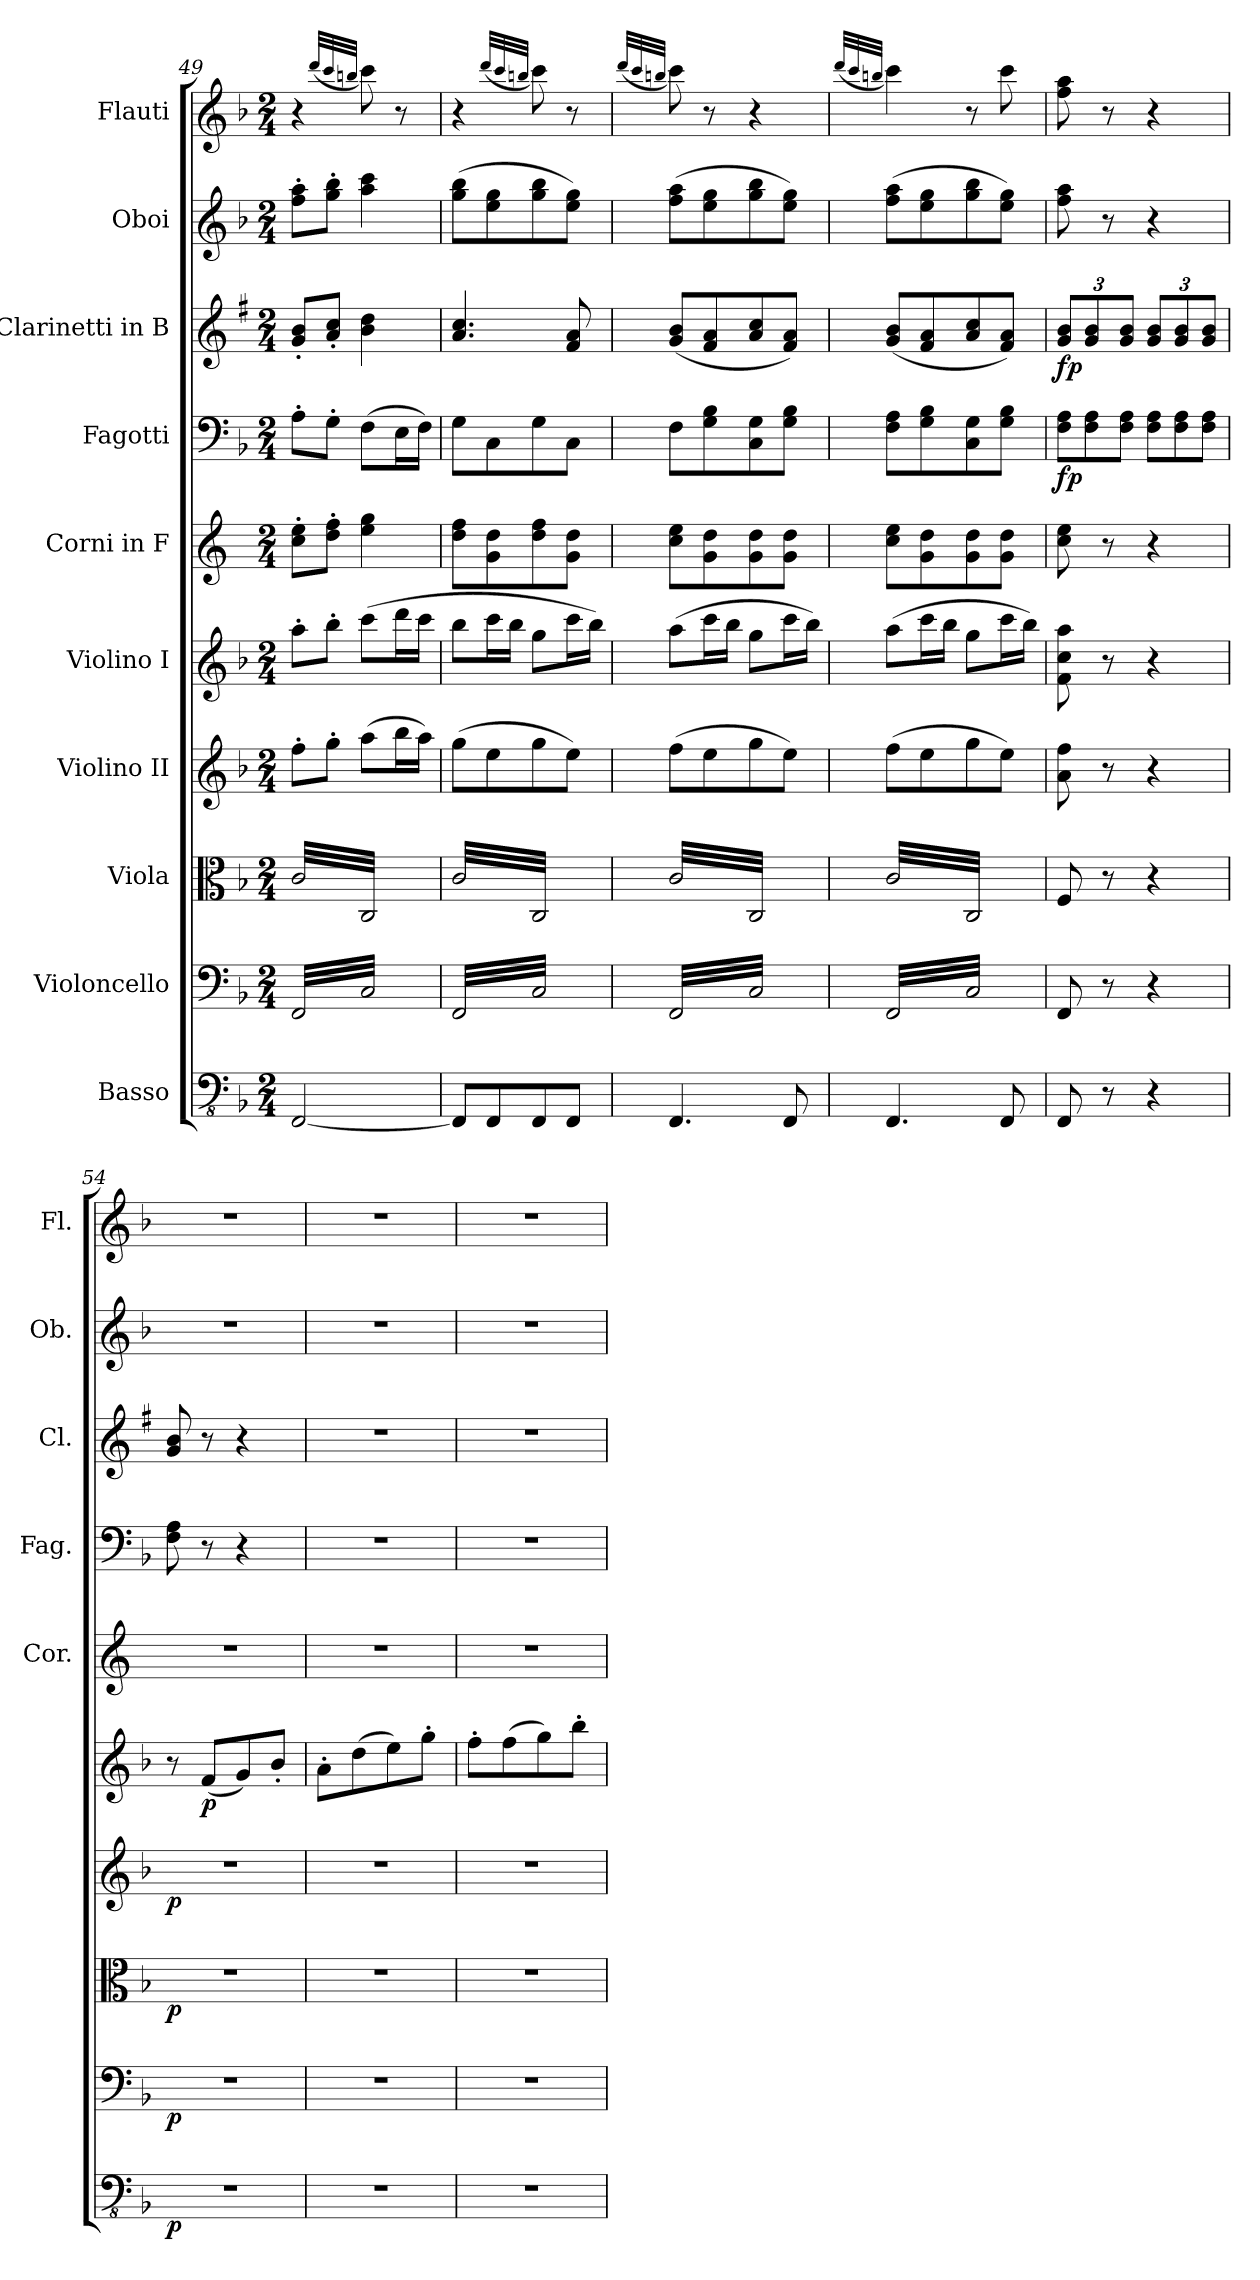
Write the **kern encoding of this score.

**kern	**dynam	**kern	**dynam	**kern	**dynam	**kern	**dynam	**kern	**dynam	**kern	**kern	**dynam	**kern	**dynam	**kern	**kern
*part10	*part10	*part9	*part9	*part8	*part8	*part7	*part7	*part6	*part6	*part5	*part4	*part4	*part3	*part3	*part2	*part1
*staff10	*staff10	*staff9	*staff9	*staff8	*staff8	*staff7	*staff7	*staff6	*staff6	*staff5	*staff4	*staff4	*staff3	*staff3	*staff2	*staff1
*I"Basso	*	*I"Violoncello	*	*I"Viola	*	*I"Violino II	*	*I"Violino I	*	*I"Corni in F	*I"Fagotti	*	*I"Clarinetti in B	*	*I"Oboi	*I"Flauti
*	*	*	*	*	*	*	*	*	*	*I'Cor.	*I'Fag.	*	*I'Cl.	*	*I'Ob.	*I'Fl.
*clefFv4	*	*clefF4	*	*clefC3	*	*clefG2	*	*clefG2	*	*clefG2	*clefF4	*	*clefG2	*	*clefG2	*clefG2
*	*	*	*	*	*	*	*	*	*	*ITrd4c7	*	*	*ITrd1c2	*	*	*
*k[b-]	*	*k[b-]	*	*k[b-]	*	*k[b-]	*	*k[b-]	*	*k[b-]	*k[b-]	*	*k[b-]	*	*k[b-]	*k[b-]
*M2/4	*	*M2/4	*	*M2/4	*	*M2/4	*	*M2/4	*	*M2/4	*M2/4	*	*M2/4	*	*M2/4	*M2/4
=49	=49	=49	=49	=49	=49	=49	=49	=49	=49	=49	=49	=49	=49	=49	=49	=49
*	*	*tremolo	*	*	*	*	*	*	*	*	*	*	*	*	*	*
*	*	*	*	*tremolo	*	*	*	*	*	*	*	*	*	*	*	*
[2FFF/	.	32FF/LLL	.	32c/LLL	.	8ff'\L	.	8aa'\L	.	8f\' 8a\'L	8A'\L	.	8f/' 8a/'L	.	8ff\' 8aa\'L	4r
.	.	32C/	.	32C/	.	.	.	.	.	.	.	.	.	.	.	.
.	.	32FF/	.	32c/	.	.	.	.	.	.	.	.	.	.	.	.
.	.	32C/	.	32C/	.	.	.	.	.	.	.	.	.	.	.	.
.	.	32FF/	.	32c/	.	8gg'\J	.	8bb-'\J	.	8g\' 8b-\'J	8G'\J	.	8g/' 8b-/'J	.	8gg\' 8bb-\'J	.
.	.	32C/	.	32C/	.	.	.	.	.	.	.	.	.	.	.	.
.	.	32FF/	.	32c/	.	.	.	.	.	.	.	.	.	.	.	.
.	.	32C/	.	32C/	.	.	.	.	.	.	.	.	.	.	.	.
.	.	.	.	.	.	.	.	.	.	.	.	.	.	.	.	(32qddd/LLL
.	.	.	.	.	.	.	.	.	.	.	.	.	.	.	.	32qccc/
.	.	.	.	.	.	.	.	.	.	.	.	.	.	.	.	32qbbn/JJJ
.	.	32FF/	.	32c/	.	(8aa\L	.	(8ccc\L	.	4a\ 4cc\	(8F\L	.	4a\ 4cc\	.	4aa\ 4ccc\	8ccc\)
.	.	32C/	.	32C/	.	.	.	.	.	.	.	.	.	.	.	.
.	.	32FF/	.	32c/	.	.	.	.	.	.	.	.	.	.	.	.
.	.	32C/	.	32C/	.	.	.	.	.	.	.	.	.	.	.	.
.	.	32FF/	.	32c/	.	16bb-\L	.	16ddd\L	.	.	16E\L	.	.	.	.	8r
.	.	32C/	.	32C/	.	.	.	.	.	.	.	.	.	.	.	.
.	.	32FF/	.	32c/	.	16aa\JJ)	.	16ccc\JJ	.	.	16F\JJ)	.	.	.	.	.
.	.	32C/JJJ	.	32C/JJJ	.	.	.	.	.	.	.	.	.	.	.	.
=50	=50	=50	=50	=50	=50	=50	=50	=50	=50	=50	=50	=50	=50	=50	=50	=50
8FFF/L]	.	32FF/LLL	.	32c/LLL	.	(8gg\L	.	8bb-\L	.	8g\ 8b-\L	8G\L	.	4.g/ 4.b-/	.	(8gg\ 8bb-\L	4r
.	.	32C/	.	32C/	.	.	.	.	.	.	.	.	.	.	.	.
.	.	32FF/	.	32c/	.	.	.	.	.	.	.	.	.	.	.	.
.	.	32C/	.	32C/	.	.	.	.	.	.	.	.	.	.	.	.
8FFF/	.	32FF/	.	32c/	.	8ee\	.	16ccc\L	.	8c\ 8g\	8C\	.	.	.	8ee\ 8gg\	.
.	.	32C/	.	32C/	.	.	.	.	.	.	.	.	.	.	.	.
.	.	32FF/	.	32c/	.	.	.	16bb-\JJ	.	.	.	.	.	.	.	.
.	.	32C/	.	32C/	.	.	.	.	.	.	.	.	.	.	.	.
.	.	.	.	.	.	.	.	.	.	.	.	.	.	.	.	(32qddd/LLL
.	.	.	.	.	.	.	.	.	.	.	.	.	.	.	.	32qccc/
.	.	.	.	.	.	.	.	.	.	.	.	.	.	.	.	32qbbn/JJJ
8FFF/	.	32FF/	.	32c/	.	8gg\	.	8gg\L	.	8g\ 8b-\	8G\	.	.	.	8gg\ 8bb-\	8ccc\)
.	.	32C/	.	32C/	.	.	.	.	.	.	.	.	.	.	.	.
.	.	32FF/	.	32c/	.	.	.	.	.	.	.	.	.	.	.	.
.	.	32C/	.	32C/	.	.	.	.	.	.	.	.	.	.	.	.
8FFF/J	.	32FF/	.	32c/	.	8ee\J)	.	16ccc\L	.	8c\ 8g\J	8C\J	.	8e/ 8g/	.	8ee\ 8gg\J)	8r
.	.	32C/	.	32C/	.	.	.	.	.	.	.	.	.	.	.	.
.	.	32FF/	.	32c/	.	.	.	16bb-\JJ)	.	.	.	.	.	.	.	.
.	.	32C/JJJ	.	32C/JJJ	.	.	.	.	.	.	.	.	.	.	.	.
=51	=51	=51	=51	=51	=51	=51	=51	=51	=51	=51	=51	=51	=51	=51	=51	=51
.	.	.	.	.	.	.	.	.	.	.	.	.	.	.	.	(32qddd/LLL
.	.	.	.	.	.	.	.	.	.	.	.	.	.	.	.	32qccc/
.	.	.	.	.	.	.	.	.	.	.	.	.	.	.	.	32qbbn/JJJ
4.FFF/	.	32FF/LLL	.	32c/LLL	.	(8ff\L	.	(8aa\L	.	8f\ 8a\L	8F\L	.	(8f/ 8a/L	.	(8ff\ 8aa\L	8ccc\)
.	.	32C/	.	32C/	.	.	.	.	.	.	.	.	.	.	.	.
.	.	32FF/	.	32c/	.	.	.	.	.	.	.	.	.	.	.	.
.	.	32C/	.	32C/	.	.	.	.	.	.	.	.	.	.	.	.
.	.	32FF/	.	32c/	.	8ee\	.	16ccc\L	.	8c\ 8g\	8G\ 8B-\	.	8e/ 8g/	.	8ee\ 8gg\	8r
.	.	32C/	.	32C/	.	.	.	.	.	.	.	.	.	.	.	.
.	.	32FF/	.	32c/	.	.	.	16bb-\JJ	.	.	.	.	.	.	.	.
.	.	32C/	.	32C/	.	.	.	.	.	.	.	.	.	.	.	.
.	.	32FF/	.	32c/	.	8gg\	.	8gg\L	.	8c\ 8g\	8C\ 8G\	.	8g/ 8b-/	.	8gg\ 8bb-\	4r
.	.	32C/	.	32C/	.	.	.	.	.	.	.	.	.	.	.	.
.	.	32FF/	.	32c/	.	.	.	.	.	.	.	.	.	.	.	.
.	.	32C/	.	32C/	.	.	.	.	.	.	.	.	.	.	.	.
8FFF/	.	32FF/	.	32c/	.	8ee\J)	.	16ccc\L	.	8c\ 8g\J	8G\ 8B-\J	.	8e/ 8g/J)	.	8ee\ 8gg\J)	.
.	.	32C/	.	32C/	.	.	.	.	.	.	.	.	.	.	.	.
.	.	32FF/	.	32c/	.	.	.	16bb-\JJ)	.	.	.	.	.	.	.	.
.	.	32C/JJJ	.	32C/JJJ	.	.	.	.	.	.	.	.	.	.	.	.
=52	=52	=52	=52	=52	=52	=52	=52	=52	=52	=52	=52	=52	=52	=52	=52	=52
.	.	.	.	.	.	.	.	.	.	.	.	.	.	.	.	(32qddd/LLL
.	.	.	.	.	.	.	.	.	.	.	.	.	.	.	.	32qccc/
.	.	.	.	.	.	.	.	.	.	.	.	.	.	.	.	32qbbn/JJJ
4.FFF/	.	32FF/LLL	.	32c/LLL	.	(8ff\L	.	(8aa\L	.	8f\ 8a\L	8F\ 8A\L	.	(8f/ 8a/L	.	(8ff\ 8aa\L	4ccc\)
.	.	32C/	.	32C/	.	.	.	.	.	.	.	.	.	.	.	.
.	.	32FF/	.	32c/	.	.	.	.	.	.	.	.	.	.	.	.
.	.	32C/	.	32C/	.	.	.	.	.	.	.	.	.	.	.	.
.	.	32FF/	.	32c/	.	8ee\	.	16ccc\L	.	8c\ 8g\	8G\ 8B-\	.	8e/ 8g/	.	8ee\ 8gg\	.
.	.	32C/	.	32C/	.	.	.	.	.	.	.	.	.	.	.	.
.	.	32FF/	.	32c/	.	.	.	16bb-\JJ	.	.	.	.	.	.	.	.
.	.	32C/	.	32C/	.	.	.	.	.	.	.	.	.	.	.	.
.	.	32FF/	.	32c/	.	8gg\	.	8gg\L	.	8c\ 8g\	8C\ 8G\	.	8g/ 8b-/	.	8gg\ 8bb-\	8r
.	.	32C/	.	32C/	.	.	.	.	.	.	.	.	.	.	.	.
.	.	32FF/	.	32c/	.	.	.	.	.	.	.	.	.	.	.	.
.	.	32C/	.	32C/	.	.	.	.	.	.	.	.	.	.	.	.
8FFF/	.	32FF/	.	32c/	.	8ee\J)	.	16ccc\L	.	8c\ 8g\J	8G\ 8B-\J	.	8e/ 8g/J)	.	8ee\ 8gg\J)	8ccc\
.	.	32C/	.	32C/	.	.	.	.	.	.	.	.	.	.	.	.
.	.	32FF/	.	32c/	.	.	.	16bb-\JJ)	.	.	.	.	.	.	.	.
.	.	32C/JJJ	.	32C/JJJ	.	.	.	.	.	.	.	.	.	.	.	.
*	*	*	*	*Xtremolo	*	*	*	*	*	*	*	*	*	*	*	*
*	*	*Xtremolo	*	*	*	*	*	*	*	*	*	*	*	*	*	*
!!LO:PB:g=z
=53	=53	=53	=53	=53	=53	=53	=53	=53	=53	=53	=53	=53	=53	=53	=53	=53
*	*	*	*	*	*	*	*	*	*	*	*Xtuplet	*	*Xbrackettup	*	*	*
!	!	!	!	!	!	!	!	!	!	!	!	!LO:DY:b	!	!LO:DY:b	!	!
8FFF/	.	8FF/	.	8F/	.	8a\ 8ff\	.	8f\ 8cc\ 8aa\	.	8f\ 8a\	12F\ 12A\L	fp	12f/ 12a/L	fp	8ff\ 8aa\	8ff\ 8aa\
.	.	.	.	.	.	.	.	.	.	.	.	.	.	.	.	.
.	.	.	.	.	.	.	.	.	.	.	.	.	.	.	.	.
.	.	.	.	.	.	.	.	.	.	.	12F\ 12A\	.	12f/ 12a/	.	.	.
.	.	.	.	.	.	.	.	.	.	.	.	.	.	.	.	.
8r	.	8r	.	8r	.	8r	.	8r	.	8r	.	.	.	.	8r	8r
.	.	.	.	.	.	.	.	.	.	.	.	.	.	.	.	.
.	.	.	.	.	.	.	.	.	.	.	12F\ 12A\J	.	12f/ 12a/J	.	.	.
.	.	.	.	.	.	.	.	.	.	.	.	.	.	.	.	.
.	.	.	.	.	.	.	.	.	.	.	.	.	.	.	.	.
4r	.	4r	.	4r	.	4r	.	4r	.	4r	12F\ 12A\L	.	12f/ 12a/L	.	4r	4r
.	.	.	.	.	.	.	.	.	.	.	12F\ 12A\	.	12f/ 12a/	.	.	.
.	.	.	.	.	.	.	.	.	.	.	12F\ 12A\J	.	12f/ 12a/J	.	.	.
=54	=54	=54	=54	=54	=54	=54	=54	=54	=54	=54	=54	=54	=54	=54	=54	=54
!	!LO:DY:b	!	!LO:DY:b	!	!LO:DY:b	!	!LO:DY:b	!	!	!	!	!	!	!	!	!
2r	p	2r	p	2r	p	2r	p	8r	.	2r	8F\ 8A\	.	8f/ 8a/	.	2r	2r
!	!	!	!	!	!	!	!	!	!LO:DY:b	!	!	!	!	!	!	!
.	.	.	.	.	.	.	.	(8f/L	p	.	8r	.	8r	.	.	.
.	.	.	.	.	.	.	.	8g/)	.	.	4r	.	4r	.	.	.
.	.	.	.	.	.	.	.	8b-'/J	.	.	.	.	.	.	.	.
=55	=55	=55	=55	=55	=55	=55	=55	=55	=55	=55	=55	=55	=55	=55	=55	=55
2r	.	2r	.	2r	.	2r	.	8a'\L	.	2r	2r	.	2r	.	2r	2r
.	.	.	.	.	.	.	.	(8dd\	.	.	.	.	.	.	.	.
.	.	.	.	.	.	.	.	8ee\)	.	.	.	.	.	.	.	.
.	.	.	.	.	.	.	.	8gg'\J	.	.	.	.	.	.	.	.
=56	=56	=56	=56	=56	=56	=56	=56	=56	=56	=56	=56	=56	=56	=56	=56	=56
2r	.	2r	.	2r	.	2r	.	8ff'\L	.	2r	2r	.	2r	.	2r	2r
.	.	.	.	.	.	.	.	(8ff\	.	.	.	.	.	.	.	.
.	.	.	.	.	.	.	.	8gg\)	.	.	.	.	.	.	.	.
.	.	.	.	.	.	.	.	8bb-'\J	.	.	.	.	.	.	.	.
=	=	=	=	=	=	=	=	=	=	=	=	=	=	=	=	=
*-	*-	*-	*-	*-	*-	*-	*-	*-	*-	*-	*-	*-	*-	*-	*-	*-
